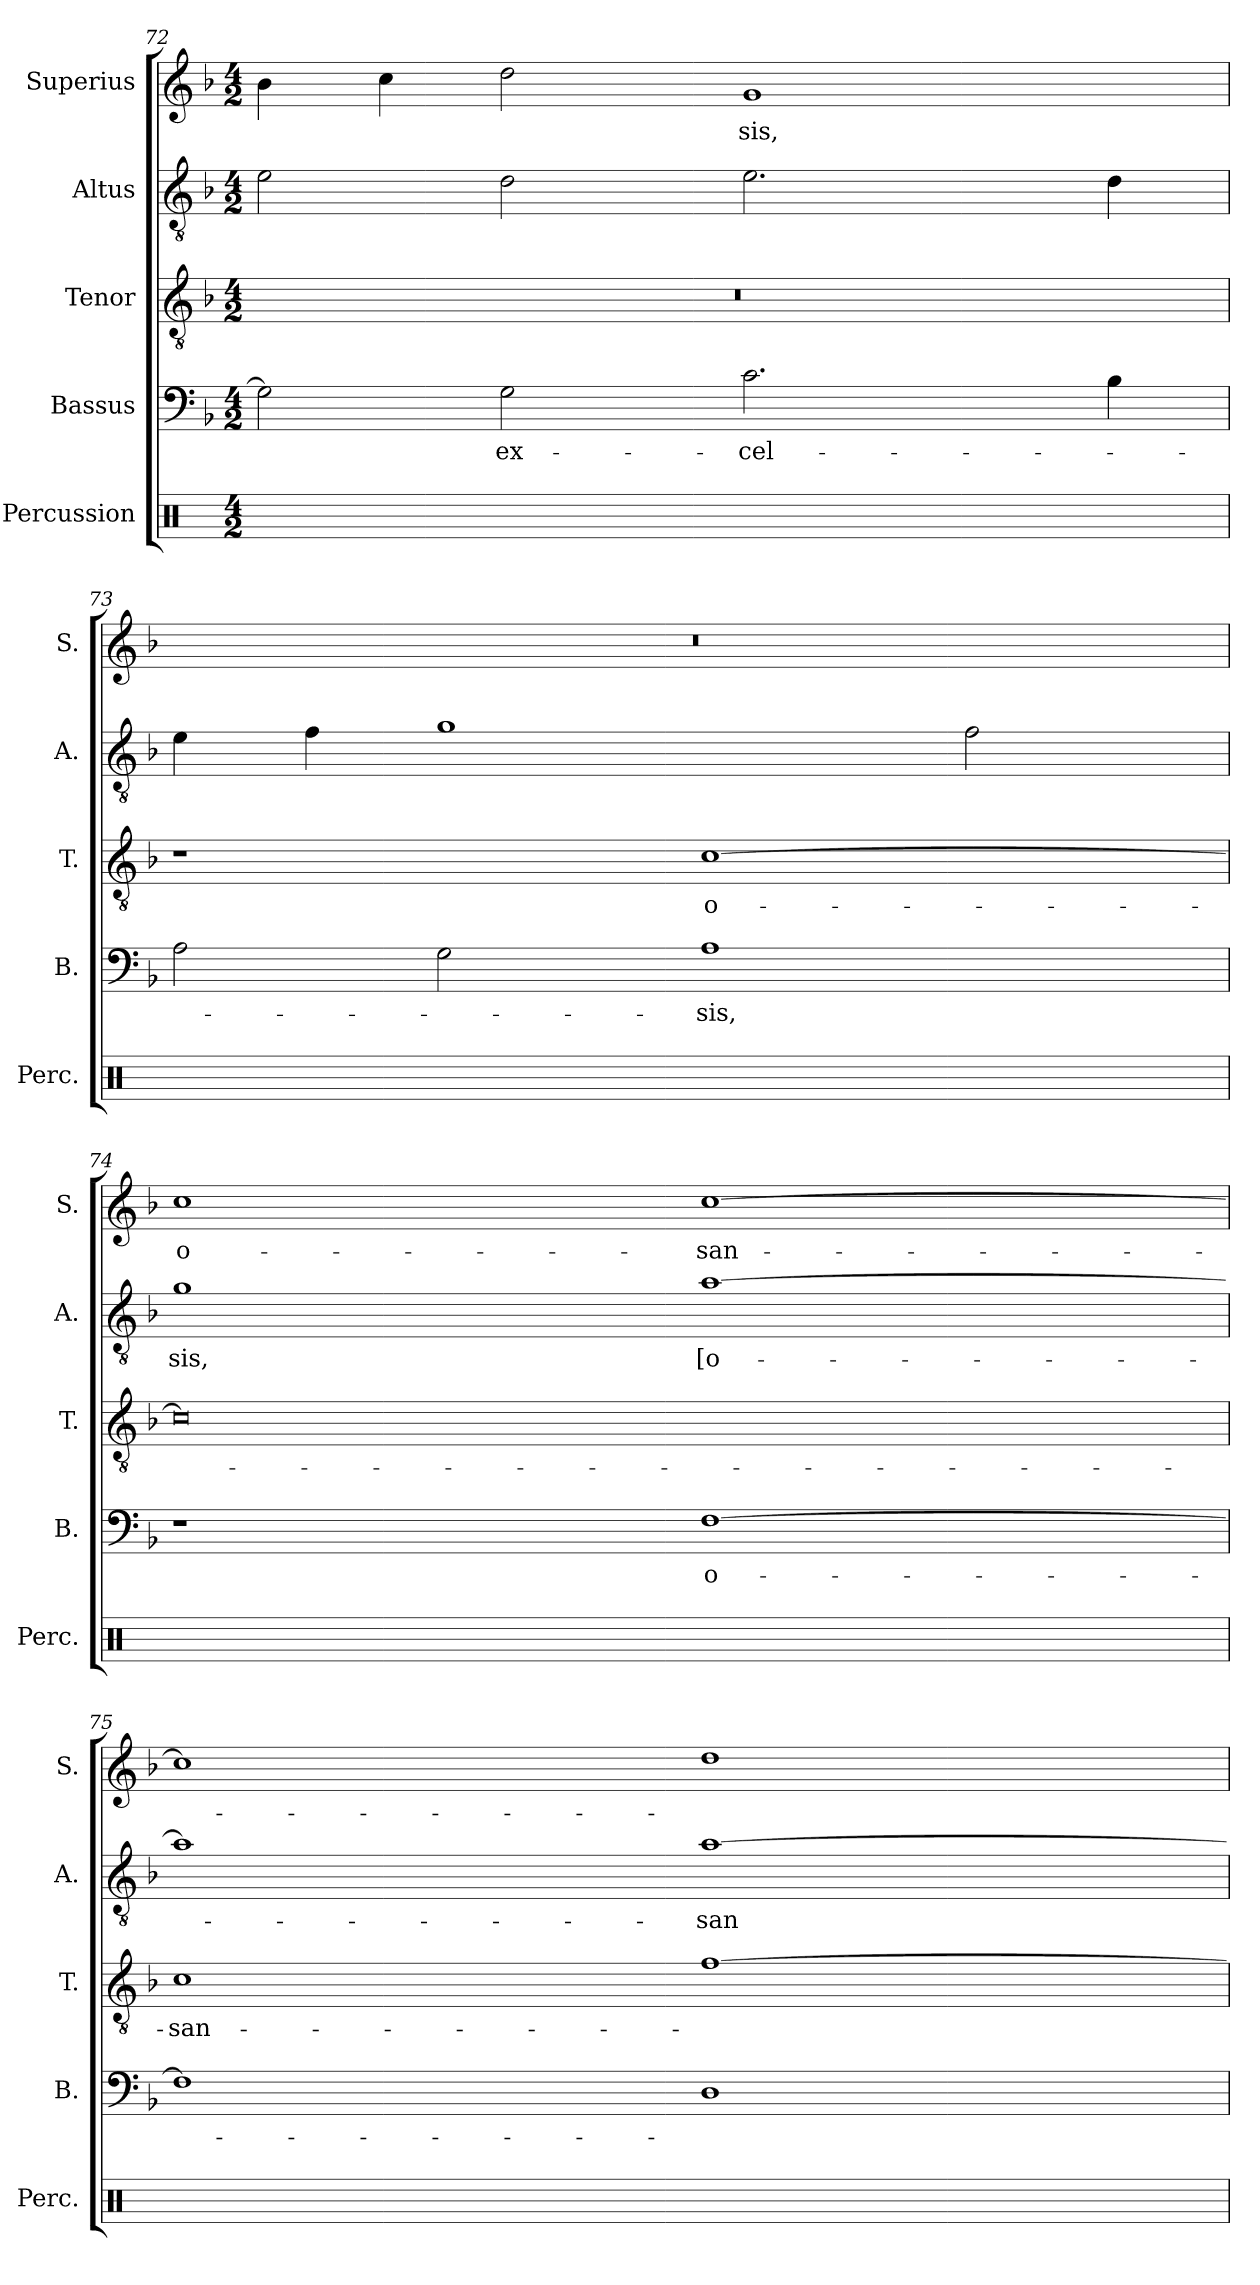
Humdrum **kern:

**kern	**kern	**text	**kern	**text	**kern	**text	**kern	**text
*part5	*part4	*part4	*part3	*part3	*part2	*part2	*part1	*part1
*staff5	*staff4	*staff4	*staff3	*staff3	*staff2	*staff2	*staff1	*staff1
*I"Percussion	*I"Bassus	*	*I"Tenor	*	*I"Altus	*	*I"Superius	*
*I'Perc.	*I'B.	*	*I'T.	*	*I'A.	*	*I'S.	*
*clefX	*clefF4	*	*clefGv2	*	*clefGv2	*	*clefG2	*
*	*	*	*ITrd7c12	*	*ITrd7c12	*	*	*
*k[]	*k[b-]	*	*k[b-]	*	*k[b-]	*	*k[b-]	*
*C:	*F:	*	*F:	*	*F:	*	*F:	*
*M4/2	*M4/2	*	*M4/2	*	*M4/2	*	*M4/2	*
=72	=72	=72	=72	=72	=72	=72	=72	=72
!	!	!	!LO:N:vis=1	!	!	!	!	!
16Rei/LLyy	2Gi\]	.	0r	.	2Ei\	.	4b-i\	.
16Rei/yy	.	.	.	.	.	.	.	.
16Rei/yy	.	.	.	.	.	.	.	.
16Rei/JJyy	.	.	.	.	.	.	.	.
16Rei/LLyy	.	.	.	.	.	.	4cci\	.
16Rei/yy	.	.	.	.	.	.	.	.
16Rei/yy	.	.	.	.	.	.	.	.
16Rei/JJyy	.	.	.	.	.	.	.	.
!	!	!LO:LY:b:color=#000000	!	!	!	!	!	!
16Rei/LLyy	2Gi\	ex-	.	.	2Di\	.	2ddi\	.
16Rei/yy	.	.	.	.	.	.	.	.
16Rei/yy	.	.	.	.	.	.	.	.
16Rei/JJyy	.	.	.	.	.	.	.	.
16Rei/LLyy	.	.	.	.	.	.	.	.
16Rei/yy	.	.	.	.	.	.	.	.
16Rei/yy	.	.	.	.	.	.	.	.
16Rei/JJyy	.	.	.	.	.	.	.	.
!	!	!LO:LY:b:color=#000000	!	!	!	!	!	!
!	!	!	!	!	!	!	!	!LO:LY:b:color=#000000
16Rei/LLyy	2.ci\	-cel-	.	.	2.Ei\	.	1gi	-sis,
16Rei/yy	.	.	.	.	.	.	.	.
16Rei/yy	.	.	.	.	.	.	.	.
16Rei/JJyy	.	.	.	.	.	.	.	.
16Rei/LLyy	.	.	.	.	.	.	.	.
16Rei/yy	.	.	.	.	.	.	.	.
16Rei/yy	.	.	.	.	.	.	.	.
16Rei/JJyy	.	.	.	.	.	.	.	.
16Rei/LLyy	.	.	.	.	.	.	.	.
16Rei/yy	.	.	.	.	.	.	.	.
16Rei/yy	.	.	.	.	.	.	.	.
16Rei/JJyy	.	.	.	.	.	.	.	.
16Rei/LLyy	4B-i\	.	.	.	4Di\	.	.	.
16Rei/yy	.	.	.	.	.	.	.	.
16Rei/yy	.	.	.	.	.	.	.	.
16Rei/JJyy	.	.	.	.	.	.	.	.
!!LO:PB:g=z
=73	=73	=73	=73	=73	=73	=73	=73	=73
!	!	!	!	!	!	!	!LO:N:vis=1	!
16Rei/LLyy	2Ai\	.	1r	.	4Ei\	.	0r	.
16Rei/yy	.	.	.	.	.	.	.	.
16Rei/yy	.	.	.	.	.	.	.	.
16Rei/JJyy	.	.	.	.	.	.	.	.
16Rei/LLyy	.	.	.	.	4Fi\	.	.	.
16Rei/yy	.	.	.	.	.	.	.	.
16Rei/yy	.	.	.	.	.	.	.	.
16Rei/JJyy	.	.	.	.	.	.	.	.
16Rei/LLyy	2Gi\	.	.	.	1Gi	.	.	.
16Rei/yy	.	.	.	.	.	.	.	.
16Rei/yy	.	.	.	.	.	.	.	.
16Rei/JJyy	.	.	.	.	.	.	.	.
16Rei/LLyy	.	.	.	.	.	.	.	.
16Rei/yy	.	.	.	.	.	.	.	.
16Rei/yy	.	.	.	.	.	.	.	.
16Rei/JJyy	.	.	.	.	.	.	.	.
!	!	!LO:LY:b:color=#000000	!	!	!	!	!	!
!	!	!	!	!LO:LY:b:color=#000000	!	!	!	!
16Rei/LLyy	1Ai	-sis,	[>1Ci	o-	.	.	.	.
16Rei/yy	.	.	.	.	.	.	.	.
16Rei/yy	.	.	.	.	.	.	.	.
16Rei/JJyy	.	.	.	.	.	.	.	.
16Rei/LLyy	.	.	.	.	.	.	.	.
16Rei/yy	.	.	.	.	.	.	.	.
16Rei/yy	.	.	.	.	.	.	.	.
16Rei/JJyy	.	.	.	.	.	.	.	.
16Rei/LLyy	.	.	.	.	2Fi\	.	.	.
16Rei/yy	.	.	.	.	.	.	.	.
16Rei/yy	.	.	.	.	.	.	.	.
16Rei/JJyy	.	.	.	.	.	.	.	.
16Rei/LLyy	.	.	.	.	.	.	.	.
16Rei/yy	.	.	.	.	.	.	.	.
16Rei/yy	.	.	.	.	.	.	.	.
16Rei/JJyy	.	.	.	.	.	.	.	.
=74	=74	=74	=74	=74	=74	=74	=74	=74
!	!	!	!	!	!	!LO:LY:b:color=#000000	!	!
!	!	!	!	!	!	!	!	!LO:LY:b:color=#000000
16Rei/LLyy	1r	.	0Ci]	.	1Gi	-sis,	1cci	o-
16Rei/yy	.	.	.	.	.	.	.	.
16Rei/yy	.	.	.	.	.	.	.	.
16Rei/JJyy	.	.	.	.	.	.	.	.
16Rei/LLyy	.	.	.	.	.	.	.	.
16Rei/yy	.	.	.	.	.	.	.	.
16Rei/yy	.	.	.	.	.	.	.	.
16Rei/JJyy	.	.	.	.	.	.	.	.
16Rei/LLyy	.	.	.	.	.	.	.	.
16Rei/yy	.	.	.	.	.	.	.	.
16Rei/yy	.	.	.	.	.	.	.	.
16Rei/JJyy	.	.	.	.	.	.	.	.
16Rei/LLyy	.	.	.	.	.	.	.	.
16Rei/yy	.	.	.	.	.	.	.	.
16Rei/yy	.	.	.	.	.	.	.	.
16Rei/JJyy	.	.	.	.	.	.	.	.
!	!	!LO:LY:b:color=#000000	!	!	!	!	!	!
!	!	!	!	!	!	!LO:LY:b:color=#000000	!	!
!	!	!	!	!	!	!	!	!LO:LY:b:color=#000000
16Rei/LLyy	[>1Fi	o-	.	.	[>1Ai	[o-	[>1cci	-san-
16Rei/yy	.	.	.	.	.	.	.	.
16Rei/yy	.	.	.	.	.	.	.	.
16Rei/JJyy	.	.	.	.	.	.	.	.
16Rei/LLyy	.	.	.	.	.	.	.	.
16Rei/yy	.	.	.	.	.	.	.	.
16Rei/yy	.	.	.	.	.	.	.	.
16Rei/JJyy	.	.	.	.	.	.	.	.
16Rei/LLyy	.	.	.	.	.	.	.	.
16Rei/yy	.	.	.	.	.	.	.	.
16Rei/yy	.	.	.	.	.	.	.	.
16Rei/JJyy	.	.	.	.	.	.	.	.
16Rei/LLyy	.	.	.	.	.	.	.	.
16Rei/yy	.	.	.	.	.	.	.	.
16Rei/yy	.	.	.	.	.	.	.	.
16Rei/JJyy	.	.	.	.	.	.	.	.
=75	=75	=75	=75	=75	=75	=75	=75	=75
!	!	!	!	!LO:LY:b:color=#000000	!	!	!	!
16Rei/LLyy	1Fi]	.	1Ci	-san-	1Ai]	.	1cci]	.
16Rei/yy	.	.	.	.	.	.	.	.
16Rei/yy	.	.	.	.	.	.	.	.
16Rei/JJyy	.	.	.	.	.	.	.	.
16Rei/LLyy	.	.	.	.	.	.	.	.
16Rei/yy	.	.	.	.	.	.	.	.
16Rei/yy	.	.	.	.	.	.	.	.
16Rei/JJyy	.	.	.	.	.	.	.	.
16Rei/LLyy	.	.	.	.	.	.	.	.
16Rei/yy	.	.	.	.	.	.	.	.
16Rei/yy	.	.	.	.	.	.	.	.
16Rei/JJyy	.	.	.	.	.	.	.	.
16Rei/LLyy	.	.	.	.	.	.	.	.
16Rei/yy	.	.	.	.	.	.	.	.
16Rei/yy	.	.	.	.	.	.	.	.
16Rei/JJyy	.	.	.	.	.	.	.	.
!	!	!	!	!	!	!LO:LY:b:color=#000000	!	!
16Rei/LLyy	1Di	.	[>1Fi	.	[>1Ai	-san-	1ddi	.
16Rei/yy	.	.	.	.	.	.	.	.
16Rei/yy	.	.	.	.	.	.	.	.
16Rei/JJyy	.	.	.	.	.	.	.	.
16Rei/LLyy	.	.	.	.	.	.	.	.
16Rei/yy	.	.	.	.	.	.	.	.
16Rei/yy	.	.	.	.	.	.	.	.
16Rei/JJyy	.	.	.	.	.	.	.	.
16Rei/LLyy	.	.	.	.	.	.	.	.
16Rei/yy	.	.	.	.	.	.	.	.
16Rei/yy	.	.	.	.	.	.	.	.
16Rei/JJyy	.	.	.	.	.	.	.	.
16Rei/LLyy	.	.	.	.	.	.	.	.
16Rei/yy	.	.	.	.	.	.	.	.
16Rei/yy	.	.	.	.	.	.	.	.
16Rei/JJyy	.	.	.	.	.	.	.	.
=	=	=	=	=	=	=	=	=
*-	*-	*-	*-	*-	*-	*-	*-	*-
